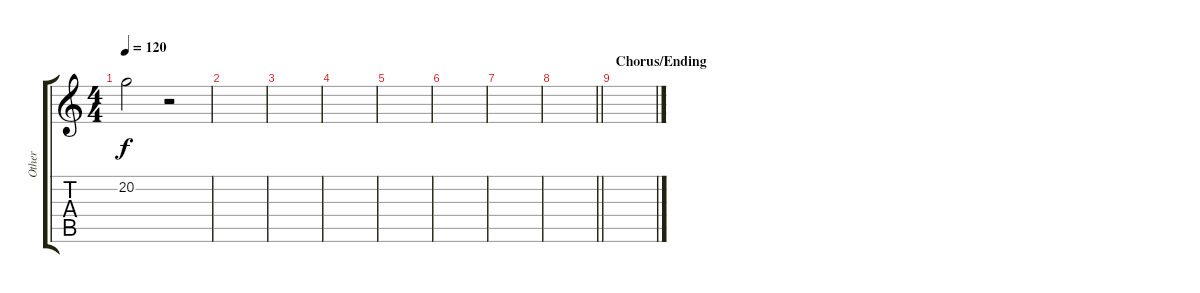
\track ("Other" "Other") {instrument brightacousticpiano}
\staff {score tabs}
\tuning (E4 B3 G3 D3 A2 E2) {hide}
\ts (4 4)
\tempo 120
\clef g2
\ks c
20.2{t}.2{dy f} r.2 |
|
|
|
|
|
|
\barLineRight lightlight
|
\section ("" "Chorus/Ending")
